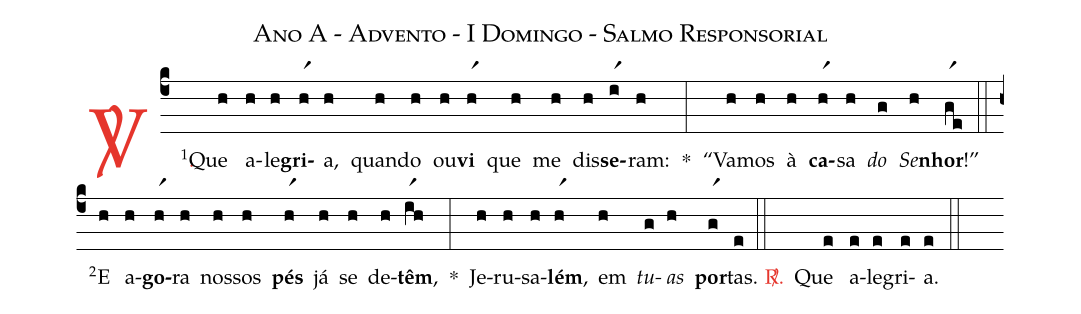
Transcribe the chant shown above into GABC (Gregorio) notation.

name: Ano A - Advento - I Domingo - Salmo Responsorial;
%%
(c4)

<c><sp>V/</sp>.</c>() <v>\VSup{1}</v>Que(h) a(h)le(h)<b>gri</b>(hr1)a,(h) quan(h)do(h) ou(h)<b>vi</b>(hr1) que(h) me(h) dis(h)<b>se</b>(ir1)ram:(h) *(:)
``Va(h)mos(h) à(h) <b>ca</b>(hr1)sa(h) <i>do</i>(g) <i>Se</i>(h)<b>nhor</b>!''(gr1e)

(::)

<v>\VSup{2}</v>E(h) a(h)<b>go</b>(hr1)ra(h) nos(h)sos(h) <b>pés</b>(hr1) já(h) se(h) de(h)<b>têm</b>,(ir1h) *(:)
Je(h)ru(h)sa(h)<b>lém</b>,(hr1) em(h) <i>tu</i>(g)<i>as</i>(h) <b>por</b>(gr1)tas.(e)

(::)

<c><sp>R/</sp>.</c>() Que(e) a(e)le(e)gri(e)a.(e)

(::)
